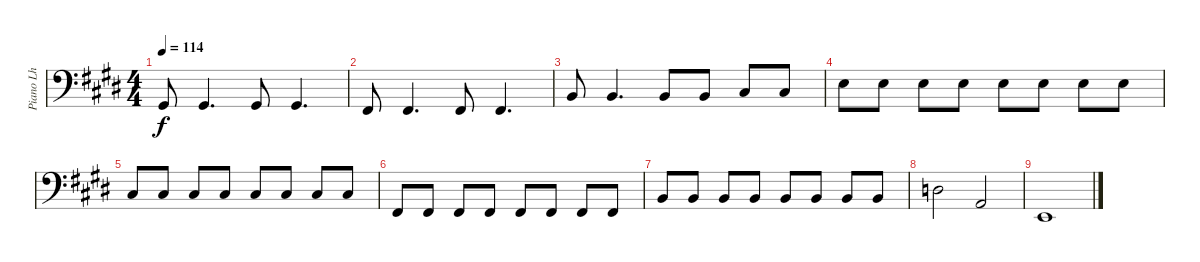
\track ("Piano Lh" "Piano Lh") {instrument brightacousticpiano}
\staff {score}
\tuning (G2 D2 A1 E1 B0) {hide}
\ts (4 4)
\tempo 114
\clef f4
\ks e
1.1.8{dy f} 1.1.4{d} 1.1.8 1.1.4{d} |
4.2.8 4.2.4{d} 4.2.8 4.2.4{d} |
4.1.8 4.1.4{d} 4.1.8 4.1.8 6.1.8 6.1.8 |
9.1.8 9.1.8 9.1.8 9.1.8 9.1.8 9.1.8 9.1.8 9.1.8 |
6.1.8 6.1.8 6.1.8 6.1.8 6.1.8 6.1.8 6.1.8 6.1.8 |
4.2.8 4.2.8 4.2.8 4.2.8 4.2.8 4.2.8 4.2.8 4.2.8 |
4.1.8 4.1.8 4.1.8 4.1.8 4.1.8 4.1.8 4.1.8 4.1.8 |
7.1.2 2.1.2 |
2.2.1
